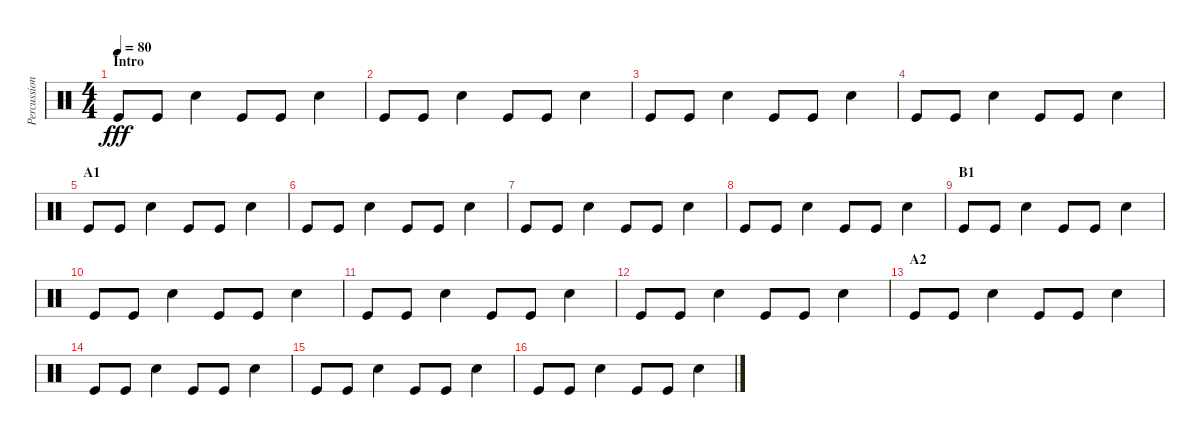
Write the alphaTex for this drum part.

\track ("Percussion" "Percussion") {instrument percussion}
\staff {score}
\articulation defaults
\ts (4 4)
\section ("" "Intro")
\tempo 80
\clef neutral
\ks c "Kick (hit)".8{dy fff} "Kick (hit)".8 "Hand Clap (hit)".4 "Kick (hit)".8 "Kick (hit)".8 "Hand Clap (hit)".4
|
"Kick (hit)".8 "Kick (hit)".8 "Hand Clap (hit)".4 "Kick (hit)".8 "Kick (hit)".8 "Hand Clap (hit)".4 |
"Kick (hit)".8 "Kick (hit)".8 "Hand Clap (hit)".4 "Kick (hit)".8 "Kick (hit)".8 "Hand Clap (hit)".4 |
"Kick (hit)".8 "Kick (hit)".8 "Hand Clap (hit)".4 "Kick (hit)".8 "Kick (hit)".8 "Hand Clap (hit)".4 |
\section ("" "A1")
"Kick (hit)".8 "Kick (hit)".8 "Hand Clap (hit)".4 "Kick (hit)".8 "Kick (hit)".8 "Hand Clap (hit)".4 |
"Kick (hit)".8 "Kick (hit)".8 "Hand Clap (hit)".4 "Kick (hit)".8 "Kick (hit)".8 "Hand Clap (hit)".4 |
"Kick (hit)".8 "Kick (hit)".8 "Hand Clap (hit)".4 "Kick (hit)".8 "Kick (hit)".8 "Hand Clap (hit)".4 |
"Kick (hit)".8 "Kick (hit)".8 "Hand Clap (hit)".4 "Kick (hit)".8 "Kick (hit)".8 "Hand Clap (hit)".4 |
\section ("" "B1")
"Kick (hit)".8 "Kick (hit)".8 "Hand Clap (hit)".4 "Kick (hit)".8 "Kick (hit)".8 "Hand Clap (hit)".4 |
"Kick (hit)".8 "Kick (hit)".8 "Hand Clap (hit)".4 "Kick (hit)".8 "Kick (hit)".8 "Hand Clap (hit)".4 |
"Kick (hit)".8 "Kick (hit)".8 "Hand Clap (hit)".4 "Kick (hit)".8 "Kick (hit)".8 "Hand Clap (hit)".4 |
"Kick (hit)".8 "Kick (hit)".8 "Hand Clap (hit)".4 "Kick (hit)".8 "Kick (hit)".8 "Hand Clap (hit)".4 |
\section ("" "A2")
"Kick (hit)".8 "Kick (hit)".8 "Hand Clap (hit)".4 "Kick (hit)".8 "Kick (hit)".8 "Hand Clap (hit)".4 |
"Kick (hit)".8 "Kick (hit)".8 "Hand Clap (hit)".4 "Kick (hit)".8 "Kick (hit)".8 "Hand Clap (hit)".4 |
"Kick (hit)".8 "Kick (hit)".8 "Hand Clap (hit)".4 "Kick (hit)".8 "Kick (hit)".8 "Hand Clap (hit)".4 |
"Kick (hit)".8 "Kick (hit)".8 "Hand Clap (hit)".4 "Kick (hit)".8 "Kick (hit)".8 "Hand Clap (hit)".4
